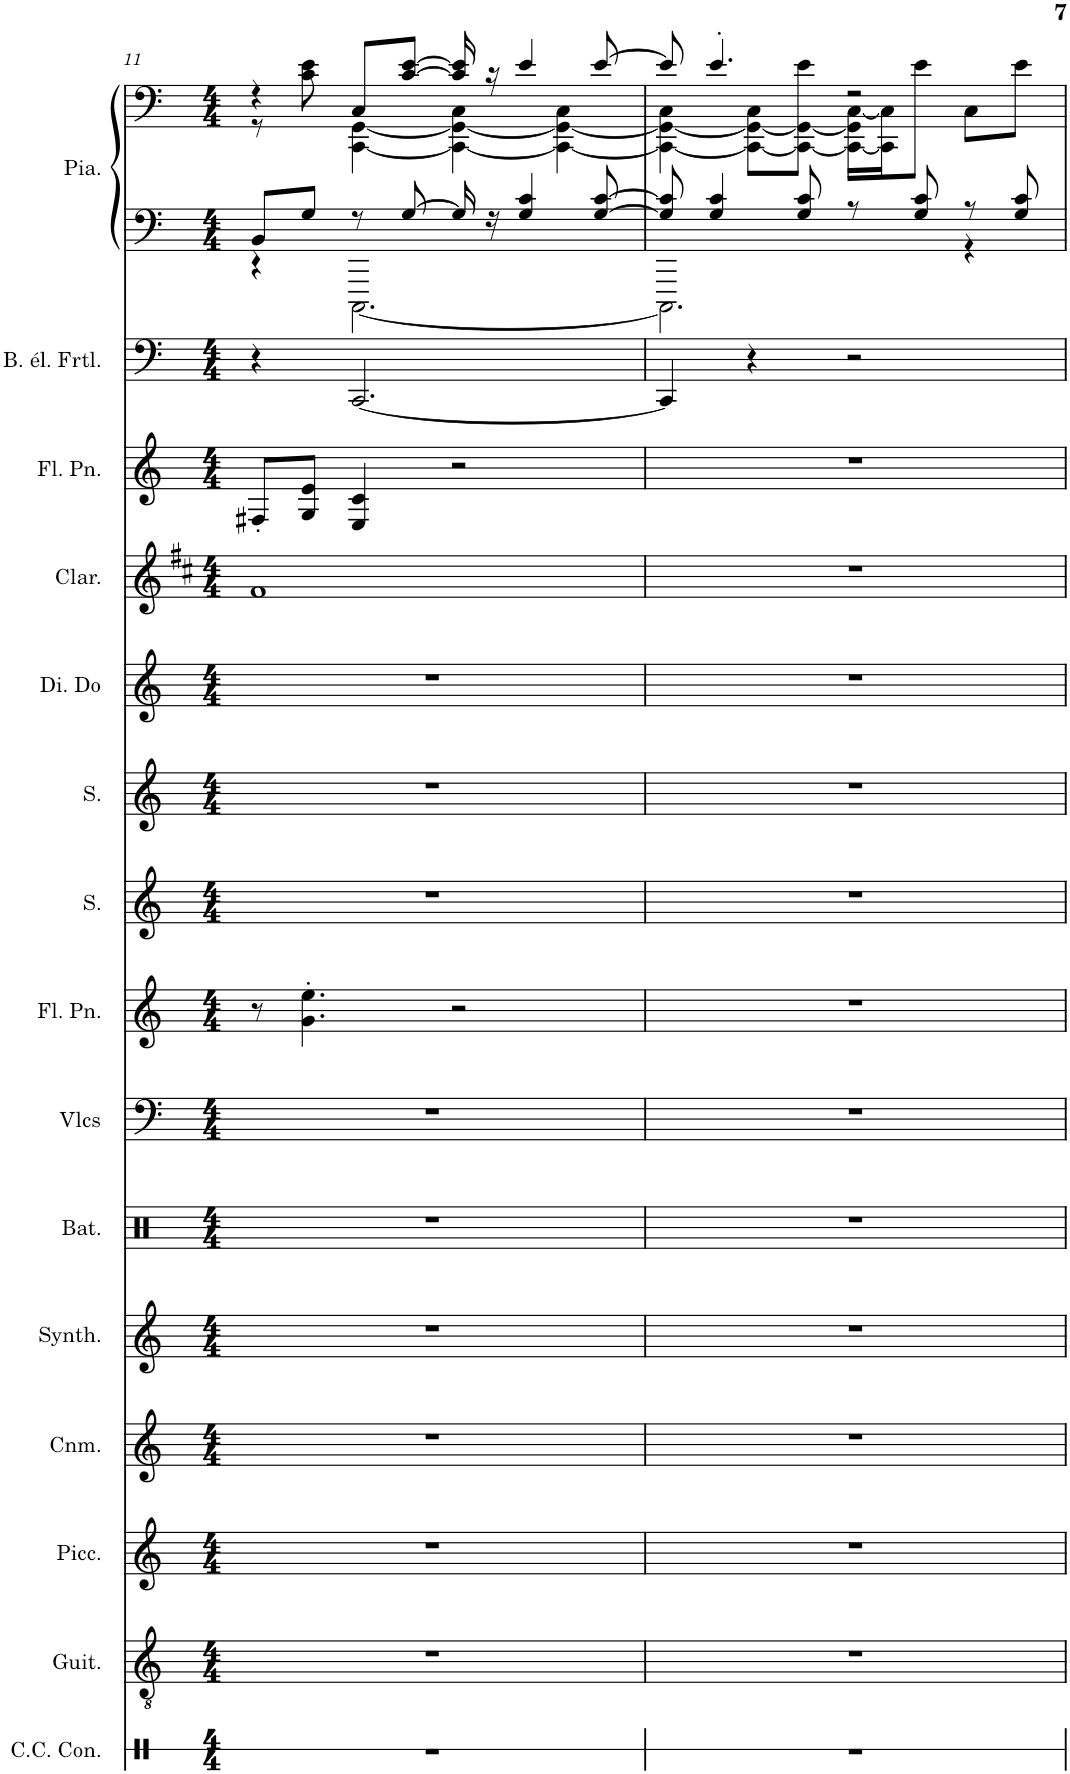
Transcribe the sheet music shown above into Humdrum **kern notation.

**kern	**kern	**kern	**kern	**kern	**kern	**kern	**kern	**kern	**kern	**kern	**kern	**kern	**kern	**kern	**kern
*part15	*part14	*part13	*part12	*part11	*part10	*part9	*part8	*part7	*part6	*part5	*part4	*part3	*part2	*part1	*part1
*staff16	*staff15	*staff14	*staff13	*staff12	*staff11	*staff10	*staff9	*staff8	*staff7	*staff6	*staff5	*staff4	*staff3	*staff2	*staff1
*I"Caisse claire de concert, SYNTH DRUM	*I"Guitare acoustique, MUTED GTR	*I"Piccolo, PICCOLO	*I"Cornemuse, BAG PIPE	*I"Synthétiseur de sinusoïdes, OCARINA	*I"Batterie, DRUMS	*I"Violoncelles, STRINGS	*I"Flûte de Pan, PAN FLUTE	*I"Soprano, CHOIR AAHS	*I"Soprano, CHOIR AAHS	*I"Dizi en Do, PICCOLO	*I"Clarinette	*I"Flûte de Pan, PAN FLUTE	*I"Basse électrique fretless, FRETLESS	*I"Piano, A.PIANO 2	*
*I'C.C. Con.	*I'Guit.	*I'Picc.	*I'Cnm.	*I'Synth.	*I'Bat.	*I'Vlcs	*I'Fl. Pn.	*I'S.	*I'S.	*I'Di. Do	*I'Clar.	*I'Fl. Pn.	*I'B. él. Frtl.	*I'Pia.	*
!!LO:PB:g=z
*clefX	*clefGv2	*clefG2	*clefG2	*clefG2	*clefX	*clefF4	*clefG2	*clefG2	*clefG2	*clefG2	*clefG2	*clefG2	*clefF4	*clefF4	*clefF4
*	*	*Trd-7c-12	*Trd1c2	*	*	*	*	*	*	*Trd-7c-12	*Trd1c2	*	*Trd7c12	*	*
*k[]	*k[]	*k[]	*k[]	*k[]	*k[]	*k[]	*k[]	*k[]	*k[]	*k[]	*k[f#c#]	*k[]	*k[]	*k[]	*k[]
*M4/4	*M4/4	*M4/4	*M4/4	*M4/4	*M4/4	*M4/4	*M4/4	*M4/4	*M4/4	*M4/4	*M4/4	*M4/4	*M4/4	*M4/4	*M4/4
=11	=11	=11	=11	=11	=11	=11	=11	=11	=11	=11	=11	=11	=11	=11	=11
*	*	*	*	*	*	*	*	*	*	*	*	*	*	*^	*^
1r	1r	1r	1r	1r	1r	1r	8r	1r	1r	1r	1f#	8F#X'/L	4r	8BB/L	4r	4r	8r
.	.	.	.	.	.	.	4.g\' 4.ee\'	.	.	.	.	8G/ 8e/J	.	8G/J	.	.	8c\ 8e\
.	.	.	.	.	.	.	.	.	.	.	.	4E/ 4c/	[2.CC/	8r	[2.CCC\	8C/L	[4CC\ [4GG\
.	.	.	.	.	.	.	.	.	.	.	.	.	.	[8G/	.	[8c/ [8e/J	.
.	.	.	.	.	.	.	2r	.	.	.	.	2r	.	16G/]	.	16c/] 16e/]	4CC\_ 4GG\_ 4C\
.	.	.	.	.	.	.	.	.	.	.	.	.	.	16r	.	16r	.
.	.	.	.	.	.	.	.	.	.	.	.	.	.	4G/ 4c/	.	4e/	.
.	.	.	.	.	.	.	.	.	.	.	.	.	.	.	.	.	4CC\_ 4GG\_ 4C\
.	.	.	.	.	.	.	.	.	.	.	.	.	.	[8G/ [8c/	.	[8e/	.
=12	=12	=12	=12	=12	=12	=12	=12	=12	=12	=12	=12	=12	=12	=12	=12	=12	=12
1r	1r	1r	1r	1r	1r	1r	1r	1r	1r	1r	1r	1r	4CC/]	8G/] 8c/]	2.CCC\]	8e/]	4CC\_ 4GG\_ 4C\
.	.	.	.	.	.	.	.	.	.	.	.	.	.	4G/ 4c/	.	4.e'/	.
.	.	.	.	.	.	.	.	.	.	.	.	.	4r	.	.	.	8CC\_ 8GG\_ 8C\L
.	.	.	.	.	.	.	.	.	.	.	.	.	.	8G/ 8c/	.	.	8CC\_ 8GG\_ 8e\J
.	.	.	.	.	.	.	.	.	.	.	.	.	2r	8r	.	2r	16CC\_ 16GG\] [16C\LL
.	.	.	.	.	.	.	.	.	.	.	.	.	.	.	.	.	16CC\] 16C\]J
.	.	.	.	.	.	.	.	.	.	.	.	.	.	8G/ 8c/	.	.	8e\J
.	.	.	.	.	.	.	.	.	.	.	.	.	.	8r	4r	.	8C\L
.	.	.	.	.	.	.	.	.	.	.	.	.	.	8G/ 8c/	.	.	8e\J
*	*	*	*	*	*	*	*	*	*	*	*	*	*	*v	*v	*	*
*	*	*	*	*	*	*	*	*	*	*	*	*	*	*	*v	*v
=	=	=	=	=	=	=	=	=	=	=	=	=	=	=	=
*-	*-	*-	*-	*-	*-	*-	*-	*-	*-	*-	*-	*-	*-	*-	*-
